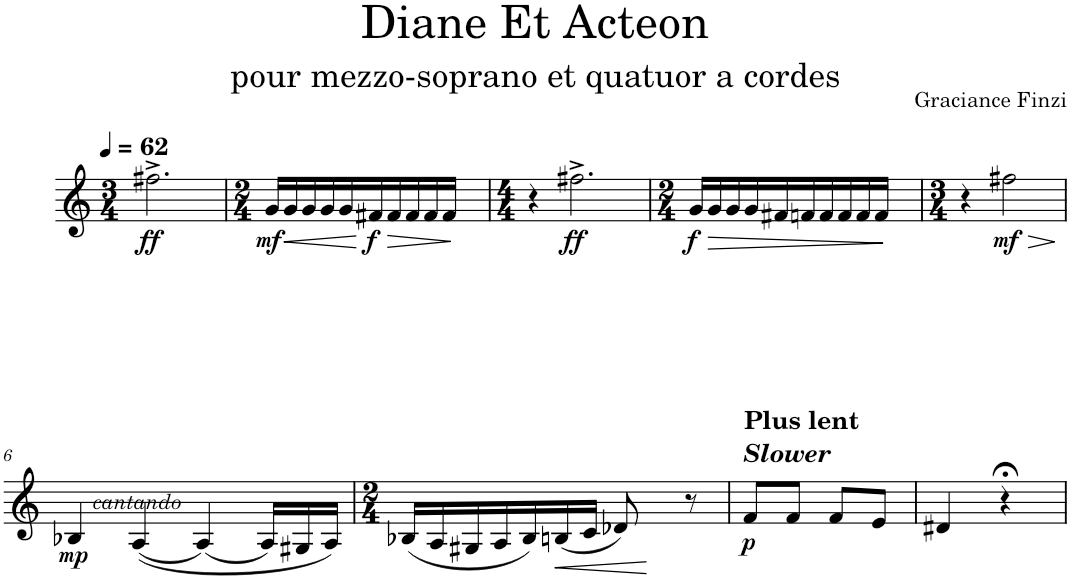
**kern	**dynam
*part1	*part1
*staff1	*staff1
*I"Violin	*
*I'Vln.	*
*clefG2	*
*k[]	*
*M3/4	*
*MM62	*
=1	=1
!	!LO:DY:b
2.ff#X^\	ff
=2	=2
*M2/4	*
!	!LO:DY:b
16g/LL	mf
!	!LO:HP:b
16g/	<
16g/	.
16g/	.
16g/	.
!	!LO:DY:n=1:b
16f#X/	[ f
!	!LO:HP:b
16f#/	>
16f#/	.
16f#/	.
16f#/JJ	.
8ryy	]
=3	=3
*M4/4	*
4r	.
!	!LO:DY:b
2.ff#X^\	ff
=4	=4
*M2/4	*
!	!LO:DY:b
16g/LL	f
!	!LO:HP:b
16g/	>
16g/	.
16g/	.
16f#X/	.
16fn/	.
16f/	.
16f/	.
16f/	.
16f/JJ	.
8ryy	]
=5	=5
*M3/4	*
4r	.
!	!LO:HP:b
!	!LO:DY:n=1:b
2ff#X\	> mf
.	]
!!LO:LB:g=z
=6	=6
!LO:TX:b:i:t=cantando	!
!	!LO:DY:b
4B-X/	mp
((4A/	.
(4A/)	.
16A/LL)	.
16G#X/	.
16A/JJ)	.
=7	=7
*M2/4	*
(16B-X/LL	.
16A/	.
16G#X/	.
16A/	.
16B-/)	.
!	!LO:HP:b
(16Bn/	<
16c/JJ	.
[16d-X/)	.
16ryy	[
16ryy	.
8r	.
=8	=8
!LO:TX:a:B:t=Plus lent	!
!LO:TX:a:Bi:t=Slower	!
!	!LO:DY:b
8f/L	p
16d-/]	.
8f/J	.
8f/L	.
8e/J	.
=9	=9
4d#X/	.
4r;<	.
=	=
*-	*-
